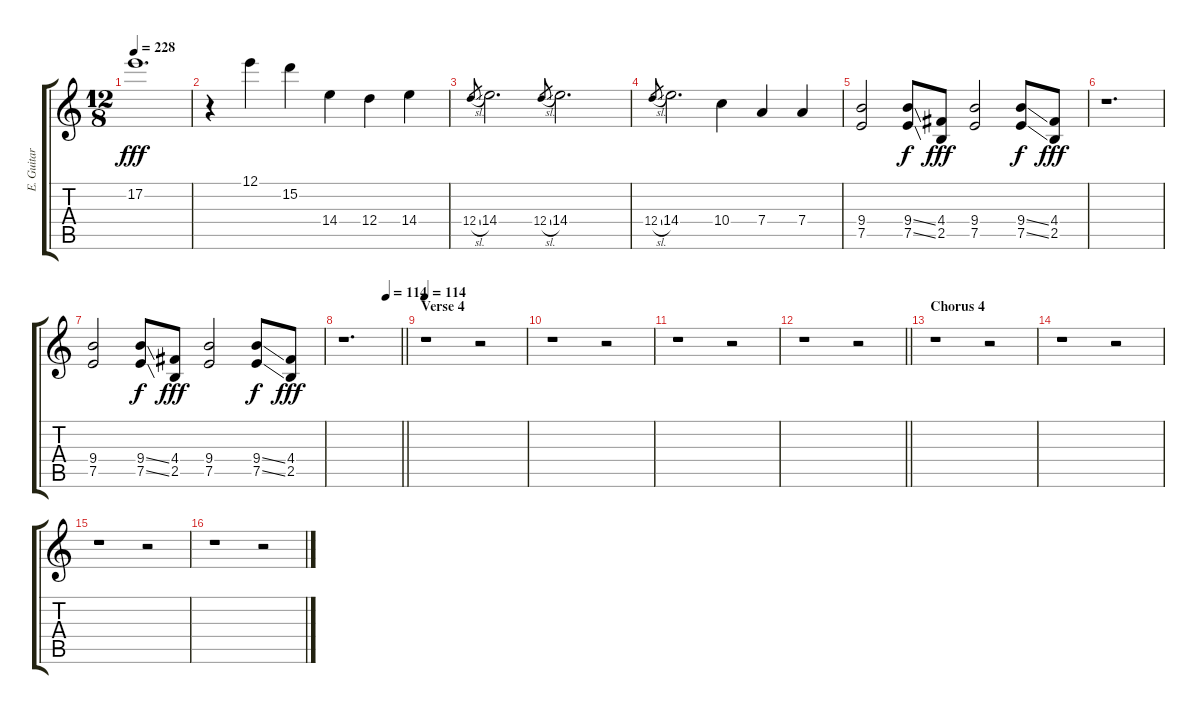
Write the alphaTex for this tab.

\track ("E. Guitar 3" "E. Guitar ") {instrument distortionguitar}
\staff {score tabs}
\tuning (E4 B3 G3 D3 A2 E2) {hide}
\ts (12 8)
\tempo 228
\clef g2
\ks c
17.2.1{d dy fff} |
r.4 12.1.4 15.2.4 14.4.4 12.4.4 14.4.4 |
12.4{sl}.8{gr} 14.4.2{d} 12.4{sl}.8{gr} 14.4.2{d} |
12.4{sl}.8{gr} 14.4.2{d} 10.4.4 7.4.4 7.4.4 |
(9.4 7.5).2 (9.4{ss} 7.5{ss}).8{dy f} (4.4 2.5).8{dy fff} (9.4 7.5).2 (9.4{ss} 7.5{ss}).8{dy f} (4.4 2.5).8{dy fff} |
r.1{d} |
(9.4 7.5).2 (9.4{ss} 7.5{ss}).8{dy f} (4.4 2.5).8{dy fff} (9.4 7.5).2 (9.4{ss} 7.5{ss}).8{dy f} (4.4 2.5).8{dy fff} |
\tempo (114 0.75)
\barLineRight lightlight
r.1{d} |
\section ("" "Verse 4")
\tempo 114
r.1 r.2 |
r.1 r.2 |
r.1 r.2 |
\barLineRight lightlight
r.1 r.2 |
\section ("" "Chorus 4")
r.1 r.2 |
r.1 r.2 |
r.1 r.2 |
r.1 r.2
